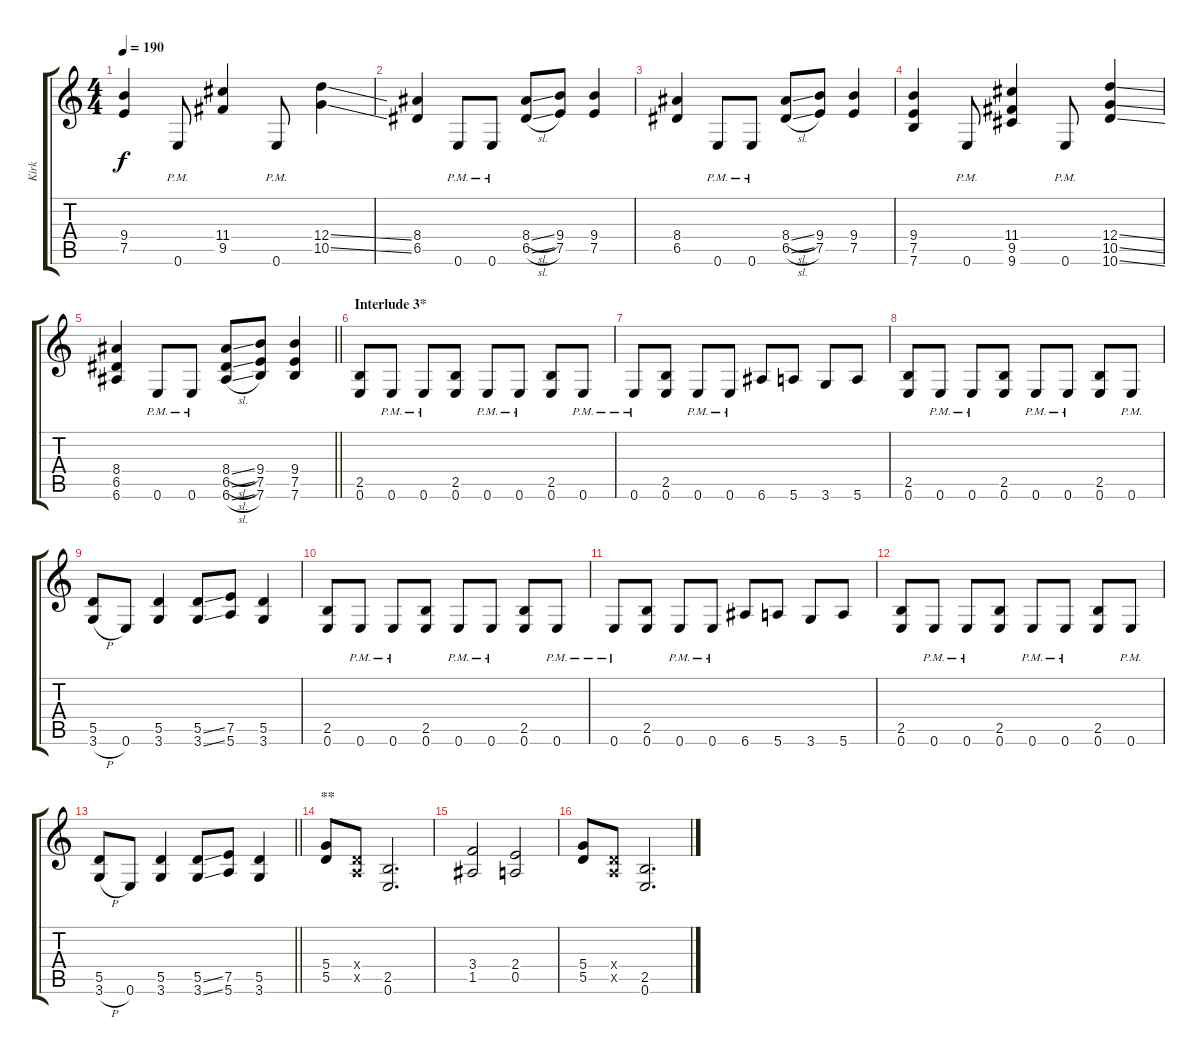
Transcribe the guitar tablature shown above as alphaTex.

\track ("Kirk" "Kirk") {instrument overdrivenguitar}
\staff {score tabs}
\tuning (E4 B3 G3 D3 A2 E2) {hide}
\ts (4 4)
\tempo 190
\clef g2
\ks c
(9.4 7.5).4{dy f} 0.6{pm}.8 (11.4 9.5).4 0.6{pm}.8 (12.4{ss} 10.5{ss}).4 |
(8.4 6.5).4 0.6{pm}.8 0.6{pm}.8 (8.4{sl} 6.5{sl}).8 (9.4 7.5).8 (9.4 7.5).4 |
(8.4 6.5).4 0.6{pm}.8 0.6{pm}.8 (8.4{sl} 6.5{sl}).8 (9.4 7.5).8 (9.4 7.5).4 |
(9.4 7.5 7.6).4 0.6{pm}.8 (11.4 9.5 9.6).4 0.6{pm}.8 (12.4{ss} 10.5{ss} 10.6{ss}).4 |
\barLineRight lightlight
(8.4 6.5 6.6).4 0.6{pm}.8 0.6{pm}.8 (8.4{sl} 6.5{sl} 6.6{sl}).8 (9.4 7.5 7.6).8 (9.4 7.5 7.6).4 |
\section ("" "Interlude 3*")
(2.5 0.6).8 0.6{pm}.8 0.6{pm}.8 (2.5 0.6).8 0.6{pm}.8 0.6{pm}.8 (2.5 0.6).8 0.6{pm}.8 |
0.6{pm}.8 (2.5 0.6).8 0.6{pm}.8 0.6{pm}.8 6.6.8 5.6.8 3.6.8 5.6.8 |
(2.5 0.6).8 0.6{pm}.8 0.6{pm}.8 (2.5 0.6).8 0.6{pm}.8 0.6{pm}.8 (2.5 0.6).8 0.6{pm}.8 |
(5.5 3.6{h}).8 0.6.8 (5.5 3.6).4 (5.5{ss} 3.6{ss}).8 (7.5 5.6).8 (5.5 3.6).4 |
(2.5 0.6).8 0.6{pm}.8 0.6{pm}.8 (2.5 0.6).8 0.6{pm}.8 0.6{pm}.8 (2.5 0.6).8 0.6{pm}.8 |
0.6{pm}.8 (2.5 0.6).8 0.6{pm}.8 0.6{pm}.8 6.6.8 5.6.8 3.6.8 5.6.8 |
(2.5 0.6).8 0.6{pm}.8 0.6{pm}.8 (2.5 0.6).8 0.6{pm}.8 0.6{pm}.8 (2.5 0.6).8 0.6{pm}.8 |
\barLineRight lightlight
(5.5 3.6{h}).8 0.6.8 (5.5 3.6).4 (5.5{ss} 3.6{ss}).8 (7.5 5.6).8 (5.5 3.6).4 |
\section ("" "**")
(5.4 5.5).8 (0.4{x} 0.5{x}).8 (2.5 0.6).2{d} |
(3.4 1.5).2 (2.4 0.5).2 |
(5.4 5.5).8 (0.4{x} 0.5{x}).8 (2.5 0.6).2{d}
